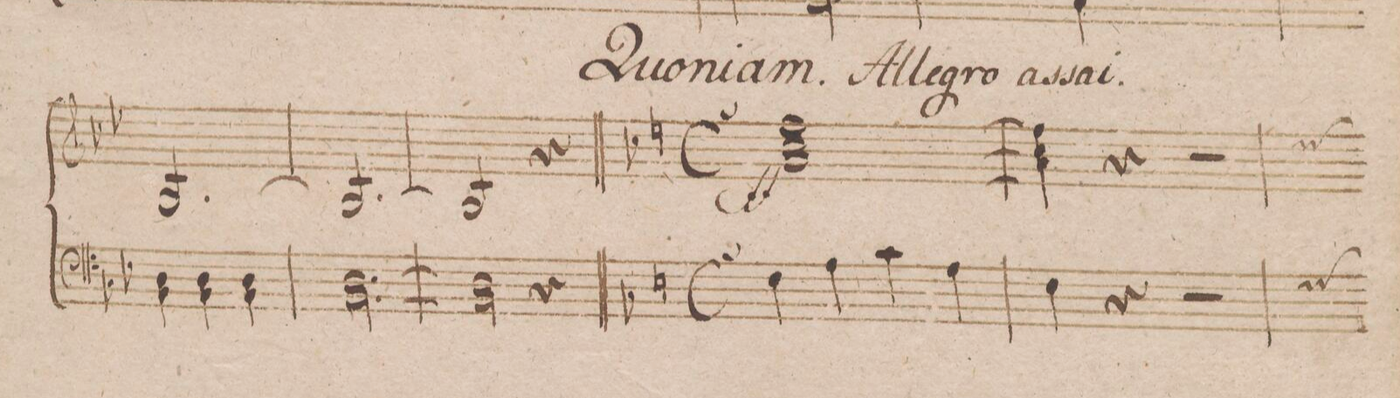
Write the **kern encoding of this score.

**kern
*I"Organo.
*clefF4
*k[b-e-]
*met(c)
*M3/4
4D\ 4BB-\
4D\ 4BB-\
4D\ 4BB-\
=127
[>\2.D [>2.BB-\
=128
2D\] 2BB-\]
4r
=129||
*k[b-]
*M4/4
*met(c)
*mmet(c)
4F\
4A\
4c\
4A\
=130
4F\
4r
2r
*custos:F
=131
*-
